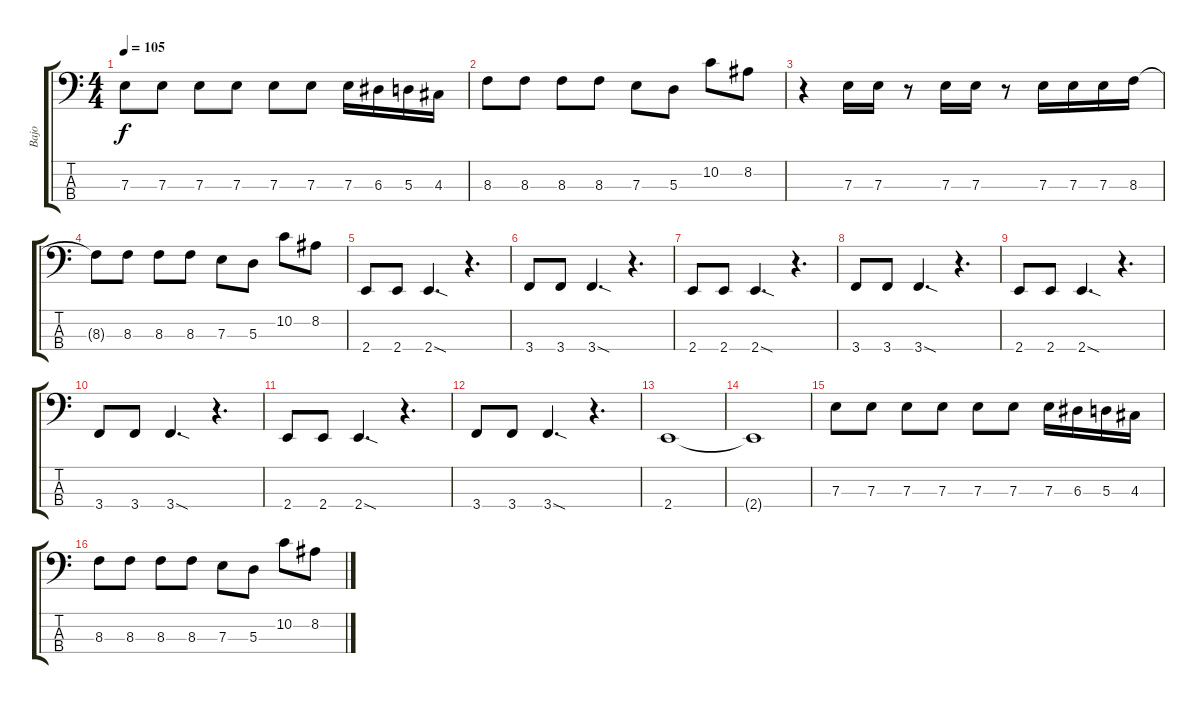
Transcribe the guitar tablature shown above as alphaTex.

\track ("Bajo" "Bajo") {instrument electricbasspick}
\staff {score tabs}
\tuning (G2 D2 A1 D1) {hide}
\ts (4 4)
\tempo 105
\clef f4
\ks c
7.3.8{dy f} 7.3.8 7.3.8 7.3.8 7.3.8 7.3.8 7.3.16 6.3.16 5.3.16 4.3.16 |
8.3.8 8.3.8 8.3.8 8.3.8 7.3.8 5.3.8 10.2.8 8.2.8 |
r.4 7.3.16 7.3.16 r.8 7.3.16 7.3.16 r.8 7.3.16 7.3.16 7.3.16 8.3.16 |
8.3{t}.8 8.3.8 8.3.8 8.3.8 7.3.8 5.3.8 10.2.8 8.2.8 |
2.4.8 2.4.8 2.4{sod}.4{d} r.4{d} |
3.4.8 3.4.8 3.4{sod}.4{d} r.4{d} |
2.4.8 2.4.8 2.4{sod}.4{d} r.4{d} |
3.4.8 3.4.8 3.4{sod}.4{d} r.4{d} |
2.4.8 2.4.8 2.4{sod}.4{d} r.4{d} |
3.4.8 3.4.8 3.4{sod}.4{d} r.4{d} |
2.4.8 2.4.8 2.4{sod}.4{d} r.4{d} |
3.4.8 3.4.8 3.4{sod}.4{d} r.4{d} |
2.4.1 |
2.4{t}.1 |
7.3.8 7.3.8 7.3.8 7.3.8 7.3.8 7.3.8 7.3.16 6.3.16 5.3.16 4.3.16 |
8.3.8 8.3.8 8.3.8 8.3.8 7.3.8 5.3.8 10.2.8 8.2.8
